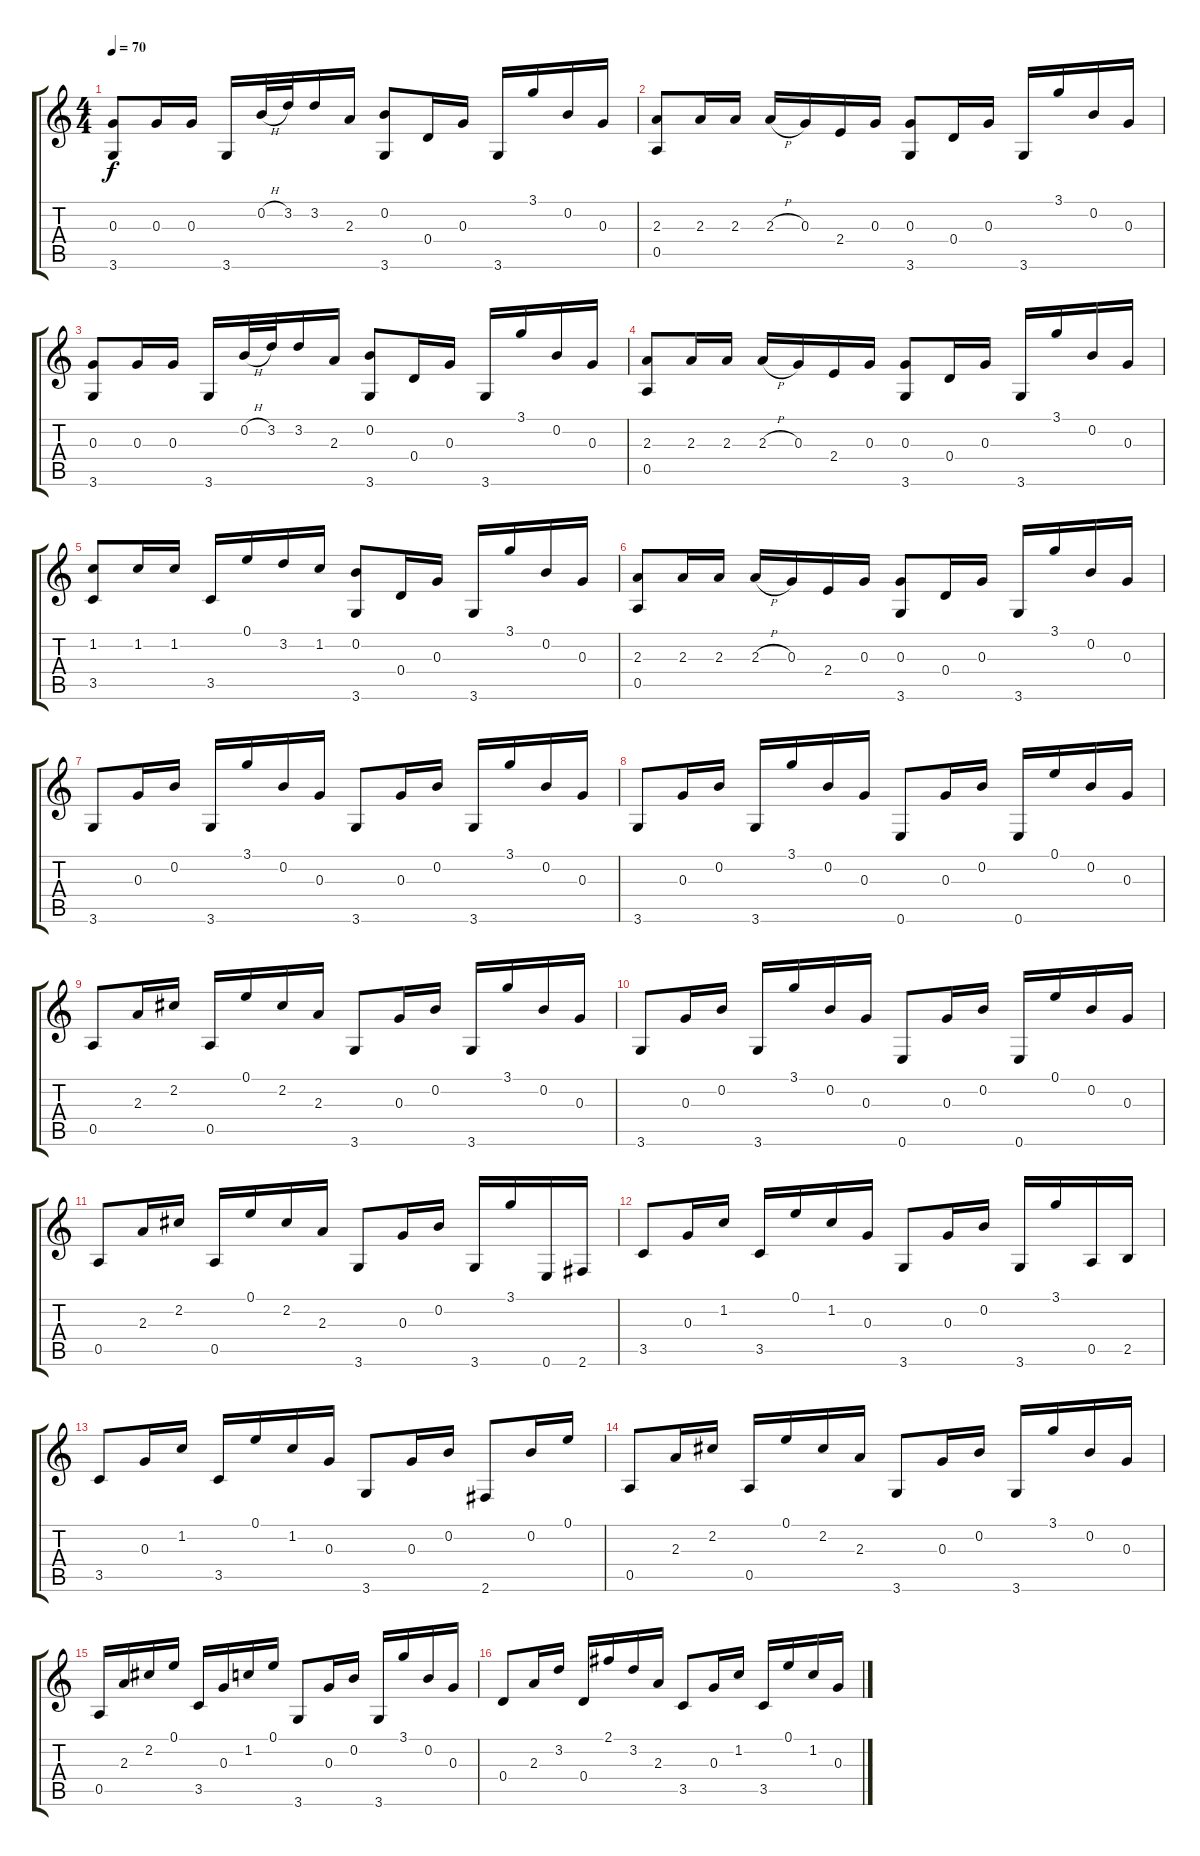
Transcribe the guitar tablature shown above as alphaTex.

\track "" {instrument acousticguitarsteel}
\staff {score tabs}
\tuning (E4 B3 G3 D3 A2 E2) {hide}
\ts (4 4)
\tempo 70
\clef g2
\ks c
(0.3 3.6).8{dy f instrument acousticguitarsteel} 0.3.16 0.3.16 3.6.16 0.2{h}.32 3.2.32 3.2.16 2.3.16 (0.2 3.6).8 0.4.16 0.3.16 3.6.16 3.1.16 0.2.16 0.3.16 |
(2.3 0.5).8 2.3.16 2.3.16 2.3{h}.16 0.3.16 2.4.16 0.3.16 (0.3 3.6).8 0.4.16 0.3.16 3.6.16 3.1.16 0.2.16 0.3.16 |
(0.3 3.6).8 0.3.16 0.3.16 3.6.16 0.2{h}.32 3.2.32 3.2.16 2.3.16 (0.2 3.6).8 0.4.16 0.3.16 3.6.16 3.1.16 0.2.16 0.3.16 |
(2.3 0.5).8 2.3.16 2.3.16 2.3{h}.16 0.3.16 2.4.16 0.3.16 (0.3 3.6).8 0.4.16 0.3.16 3.6.16 3.1.16 0.2.16 0.3.16 |
(1.2 3.5).8 1.2.16 1.2.16 3.5.16 0.1.16 3.2.16 1.2.16 (0.2 3.6).8 0.4.16 0.3.16 3.6.16 3.1.16 0.2.16 0.3.16 |
(2.3 0.5).8 2.3.16 2.3.16 2.3{h}.16 0.3.16 2.4.16 0.3.16 (0.3 3.6).8 0.4.16 0.3.16 3.6.16 3.1.16 0.2.16 0.3.16 |
3.6.8 0.3.16 0.2.16 3.6.16 3.1.16 0.2.16 0.3.16 3.6.8 0.3.16 0.2.16 3.6.16 3.1.16 0.2.16 0.3.16 |
3.6.8 0.3.16 0.2.16 3.6.16 3.1.16 0.2.16 0.3.16 0.6.8 0.3.16 0.2.16 0.6.16 0.1.16 0.2.16 0.3.16 |
0.5.8 2.3.16 2.2.16 0.5.16 0.1.16 2.2.16 2.3.16 3.6.8 0.3.16 0.2.16 3.6.16 3.1.16 0.2.16 0.3.16 |
3.6.8 0.3.16 0.2.16 3.6.16 3.1.16 0.2.16 0.3.16 0.6.8 0.3.16 0.2.16 0.6.16 0.1.16 0.2.16 0.3.16 |
0.5.8 2.3.16 2.2.16 0.5.16 0.1.16 2.2.16 2.3.16 3.6.8 0.3.16 0.2.16 3.6.16 3.1.16 0.6.16 2.6.16 |
3.5.8 0.3.16 1.2.16 3.5.16 0.1.16 1.2.16 0.3.16 3.6.8 0.3.16 0.2.16 3.6.16 3.1.16 0.5.16 2.5.16 |
3.5.8 0.3.16 1.2.16 3.5.16 0.1.16 1.2.16 0.3.16 3.6.8 0.3.16 0.2.16 2.6.8 0.2.16 0.1.16 |
0.5.8 2.3.16 2.2.16 0.5.16 0.1.16 2.2.16 2.3.16 3.6.8 0.3.16 0.2.16 3.6.16 3.1.16 0.2.16 0.3.16 |
0.5.16 2.3.16 2.2.16 0.1.16 3.5.16 0.3.16 1.2.16 0.1.16 3.6.8 0.3.16 0.2.16 3.6.16 3.1.16 0.2.16 0.3.16 |
0.4.8 2.3.16 3.2.16 0.4.16 2.1.16 3.2.16 2.3.16 3.5.8 0.3.16 1.2.16 3.5.16 0.1.16 1.2.16 0.3.16
